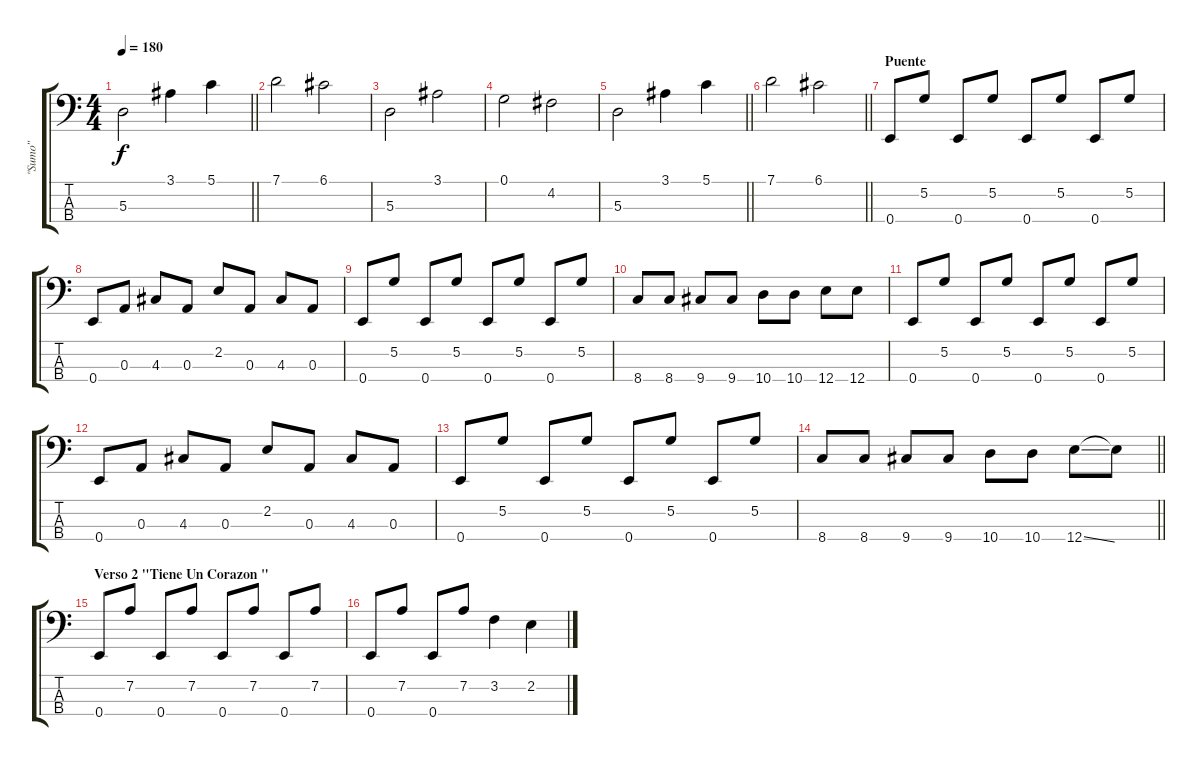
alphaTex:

\track ("\"Sumo\"" "\"Sumo\"") {instrument electricbassfinger}
\staff {score tabs}
\tuning (G2 D2 A1 E1) {hide}
\ts (4 4)
\tempo 180
\clef f4
\barLineRight lightlight
\ks c
5.3.2{dy f} 3.1.4 5.1.4 |
7.1.2 6.1.2 |
5.3.2 3.1.2 |
0.1.2 4.2.2 |
\barLineRight lightlight
5.3.2 3.1.4 5.1.4 |
\barLineRight lightlight
7.1.2 6.1.2 |
\section ("" "Puente")
0.4.8 5.2.8 0.4.8 5.2.8 0.4.8 5.2.8 0.4.8 5.2.8 |
0.4.8 0.3.8 4.3.8 0.3.8 2.2.8 0.3.8 4.3.8 0.3.8 |
0.4.8 5.2.8 0.4.8 5.2.8 0.4.8 5.2.8 0.4.8 5.2.8 |
8.4.8 8.4.8 9.4.8 9.4.8 10.4.8 10.4.8 12.4.8 12.4.8 |
0.4.8 5.2.8 0.4.8 5.2.8 0.4.8 5.2.8 0.4.8 5.2.8 |
0.4.8 0.3.8 4.3.8 0.3.8 2.2.8 0.3.8 4.3.8 0.3.8 |
0.4.8 5.2.8 0.4.8 5.2.8 0.4.8 5.2.8 0.4.8 5.2.8 |
\barLineRight lightlight
8.4.8 8.4.8 9.4.8 9.4.8 10.4.8 10.4.8 12.4{ss}.8 12.4{t}.8 |
\section ("" "Verso 2 \"Tiene Un Corazon \"")
0.4.8 7.2.8 0.4.8 7.2.8 0.4.8 7.2.8 0.4.8 7.2.8 |
0.4.8 7.2.8 0.4.8 7.2.8 3.2.4 2.2.4
